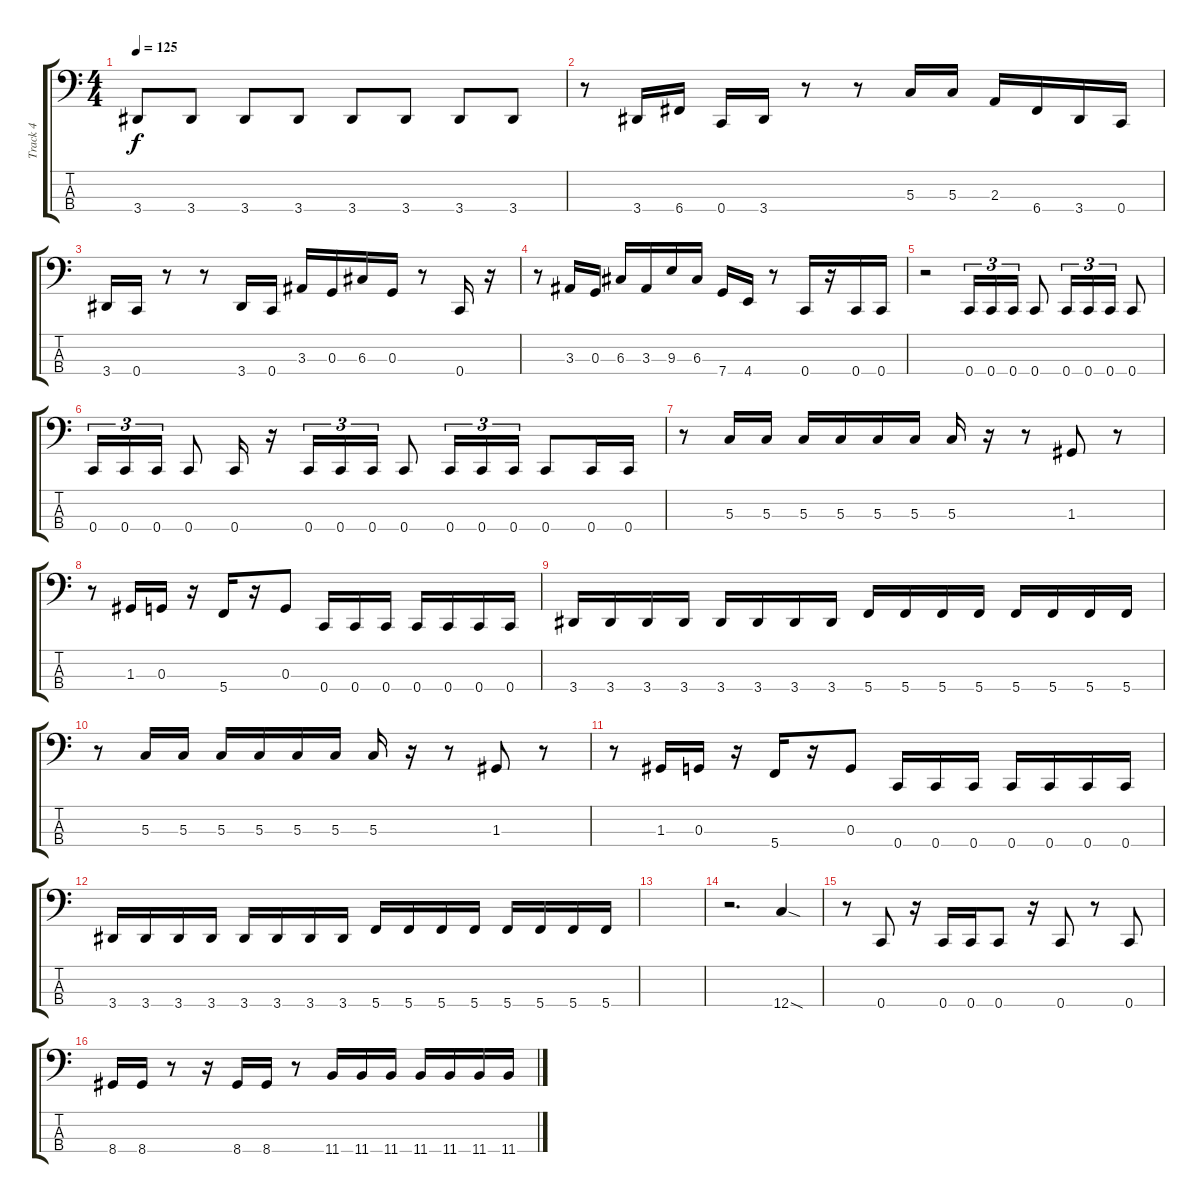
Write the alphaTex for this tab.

\track ("Track 4" "Track 4") {instrument electricbassfinger}
\staff {score tabs}
\tuning (F2 C2 G1 C1) {hide}
\ts (4 4)
\tempo 125
\clef f4
\ks c
3.4.8{dy f} 3.4.8 3.4.8 3.4.8 3.4.8 3.4.8 3.4.8 3.4.8 |
r.8 3.4.16 6.4.16 0.4.16 3.4.16 r.8 r.8 5.3.16 5.3.16 2.3.16 6.4.16 3.4.16 0.4.16 |
3.4.16 0.4.16 r.8 r.8 3.4.16 0.4.16 3.3.16 0.3.16 6.3.16 0.3.16 r.8 0.4.16 r.16 |
r.8 3.3.16 0.3.16 6.3.16 3.3.16 9.3.16 6.3.16 7.4.16 4.4.16 r.8 0.4.16 r.16 0.4.16 0.4.16 |
r.2 0.4.16{tu (3 2)} 0.4.16{tu (3 2)} 0.4.16{tu (3 2)} 0.4.8 0.4.16{tu (3 2)} 0.4.16{tu (3 2)} 0.4.16{tu (3 2)} 0.4.8 |
0.4.16{tu (3 2)} 0.4.16{tu (3 2)} 0.4.16{tu (3 2)} 0.4.8 0.4.16 r.16 0.4.16{tu (3 2)} 0.4.16{tu (3 2)} 0.4.16{tu (3 2)} 0.4.8 0.4.16{tu (3 2)} 0.4.16{tu (3 2)} 0.4.16{tu (3 2)} 0.4.8 0.4.16 0.4.16 |
r.8 5.3.16 5.3.16 5.3.16 5.3.16 5.3.16 5.3.16 5.3.16 r.16 r.8 1.3.8 r.8 |
r.8 1.3.16 0.3.16 r.16 5.4.16 r.16 0.3.8 0.4.16 0.4.16 0.4.16 0.4.16 0.4.16 0.4.16 0.4.16 |
3.4.16 3.4.16 3.4.16 3.4.16 3.4.16 3.4.16 3.4.16 3.4.16 5.4.16 5.4.16 5.4.16 5.4.16 5.4.16 5.4.16 5.4.16 5.4.16 |
r.8 5.3.16 5.3.16 5.3.16 5.3.16 5.3.16 5.3.16 5.3.16 r.16 r.8 1.3.8 r.8 |
r.8 1.3.16 0.3.16 r.16 5.4.16 r.16 0.3.8 0.4.16 0.4.16 0.4.16 0.4.16 0.4.16 0.4.16 0.4.16 |
3.4.16 3.4.16 3.4.16 3.4.16 3.4.16 3.4.16 3.4.16 3.4.16 5.4.16 5.4.16 5.4.16 5.4.16 5.4.16 5.4.16 5.4.16 5.4.16 |
|
r.2{d} 12.4{sod}.4 |
r.8 0.4.8 r.16 0.4.16 0.4.16 0.4.8 r.16 0.4.8 r.8 0.4.8 |
8.4.16 8.4.16 r.8 r.16 8.4.16 8.4.16 r.8 11.4.16 11.4.16 11.4.16 11.4.16 11.4.16 11.4.16 11.4.16
